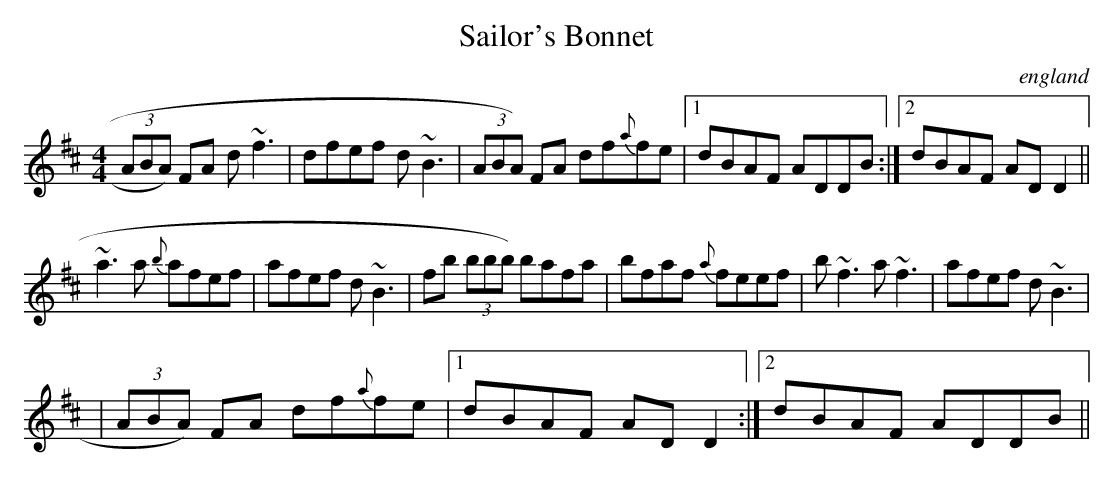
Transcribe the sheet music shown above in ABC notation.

X:1
T:Sailor's Bonnet
O:england
M:4/4
L:1/8
K:D
(3ABA) FA d~f3|dfef d~B3|(3ABA) FA df{a}fe|1 dBAF ADDB :|2 dBAF ADD2||
~a3 a {b}afef|afef d~B3|fb (3bbb) bafa|bfaf {a}feef|b~f3 a~f3|afef d~B3|
|(3ABA) FA df{a}fe|1 dBAF ADD2:|2 dBAF ADDB||
